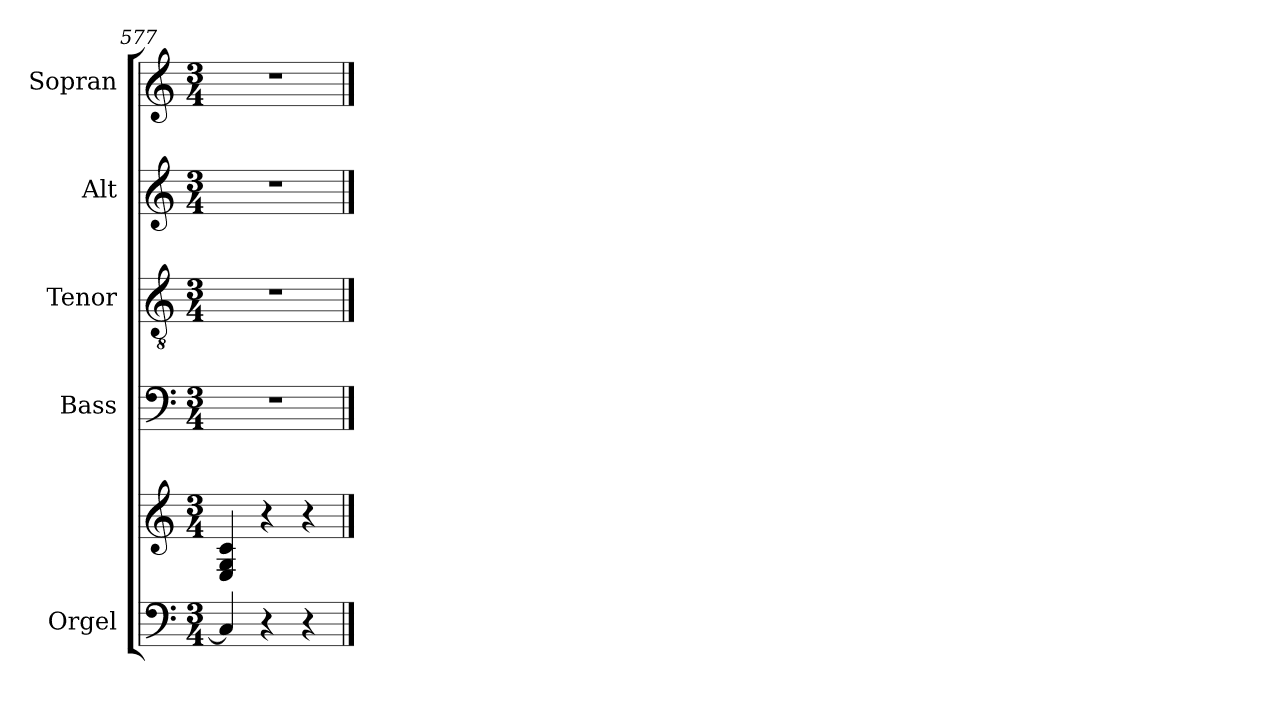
**kern	**kern	**kern	**kern	**kern	**kern
*part5	*part5	*part4	*part3	*part2	*part1
*staff6	*staff5	*staff4	*staff3	*staff2	*staff1
*I"Orgel	*	*I"Bass	*I"Tenor	*I"Alt	*I"Sopran
*I'Org.	*	*I'B.	*I'T.	*I'A.	*I'S.
*clefF4	*clefG2	*clefF4	*clefGv2	*clefG2	*clefG2
*k[]	*k[]	*k[]	*k[]	*k[]	*k[]
*C:	*C:	*C:	*C:	*C:	*C:
*M3/4	*M3/4	*M3/4	*M3/4	*M3/4	*M3/4
=577	=577	=577	=577	=577	=577
4C/]	4E/ 4G/ 4c/	2.r	2.r	2.r	2.r
4r	4r	.	.	.	.
4r	4r	.	.	.	.
==	==	==	==	==	==
*-	*-	*-	*-	*-	*-
